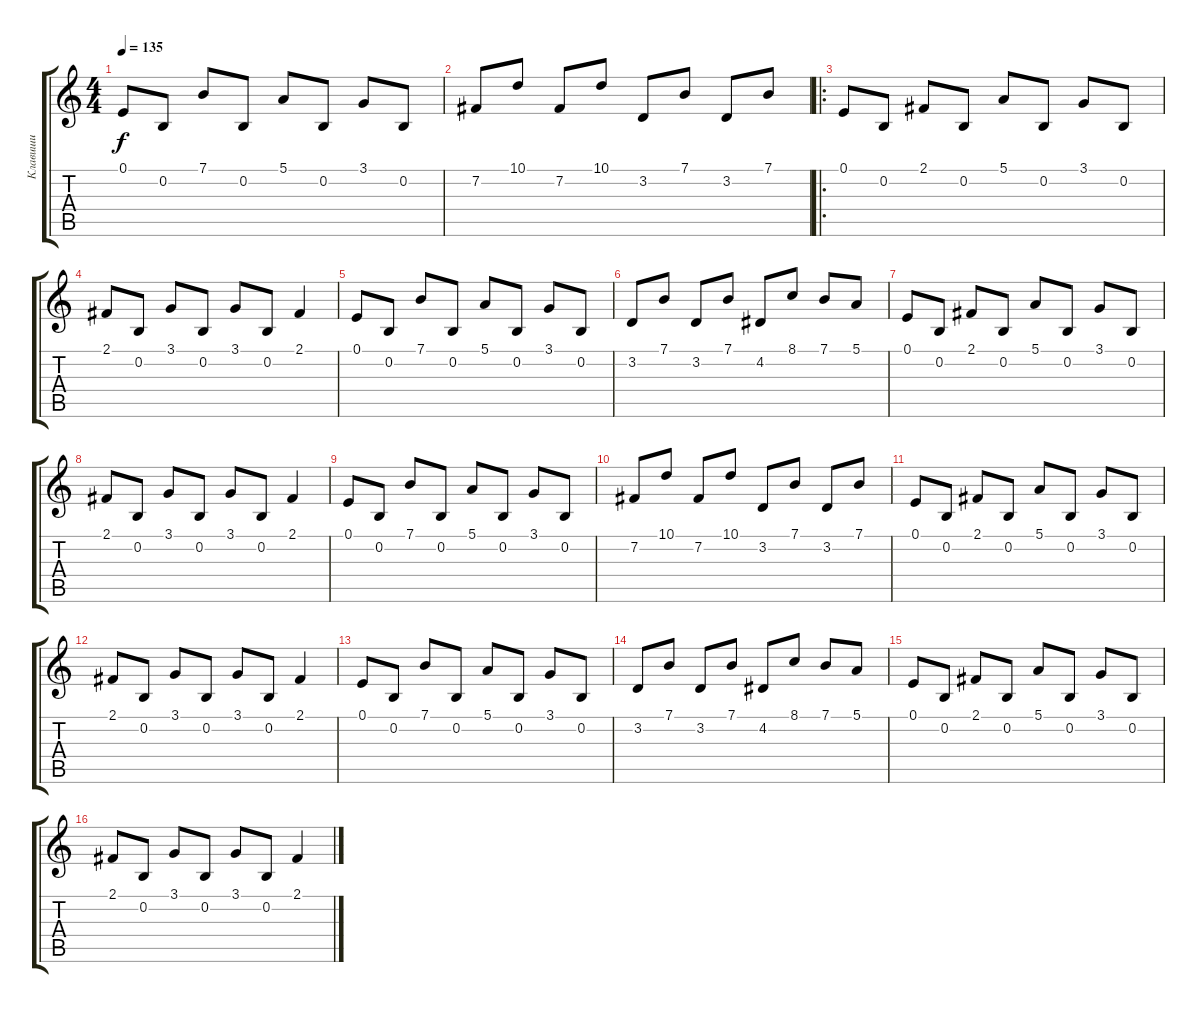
\track ("Клавиши" "Клавиши") {instrument stringensemble1}
\staff {score tabs}
\tuning (E4 B3 G3 D3 A2 E2) {hide}
\ts (4 4)
\tempo 135
\clef g2
\ks c
0.1.8{dy f} 0.2.8 7.1.8 0.2.8 5.1.8 0.2.8 3.1.8 0.2.8 |
7.2.8 10.1.8 7.2.8 10.1.8 3.2.8 7.1.8 3.2.8 7.1.8 |
\ro
0.1.8 0.2.8 2.1.8 0.2.8 5.1.8 0.2.8 3.1.8 0.2.8 |
2.1.8 0.2.8 3.1.8 0.2.8 3.1.8 0.2.8 2.1.4 |
0.1.8 0.2.8 7.1.8 0.2.8 5.1.8 0.2.8 3.1.8 0.2.8 |
3.2.8 7.1.8 3.2.8 7.1.8 4.2.8 8.1.8 7.1.8 5.1.8 |
0.1.8 0.2.8 2.1.8 0.2.8 5.1.8 0.2.8 3.1.8 0.2.8 |
2.1.8 0.2.8 3.1.8 0.2.8 3.1.8 0.2.8 2.1.4 |
0.1.8 0.2.8 7.1.8 0.2.8 5.1.8 0.2.8 3.1.8 0.2.8 |
7.2.8 10.1.8 7.2.8 10.1.8 3.2.8 7.1.8 3.2.8 7.1.8 |
0.1.8 0.2.8 2.1.8 0.2.8 5.1.8 0.2.8 3.1.8 0.2.8 |
2.1.8 0.2.8 3.1.8 0.2.8 3.1.8 0.2.8 2.1.4 |
0.1.8 0.2.8 7.1.8 0.2.8 5.1.8 0.2.8 3.1.8 0.2.8 |
3.2.8 7.1.8 3.2.8 7.1.8 4.2.8 8.1.8 7.1.8 5.1.8 |
0.1.8 0.2.8 2.1.8 0.2.8 5.1.8 0.2.8 3.1.8 0.2.8 |
2.1.8 0.2.8 3.1.8 0.2.8 3.1.8 0.2.8 2.1.4
